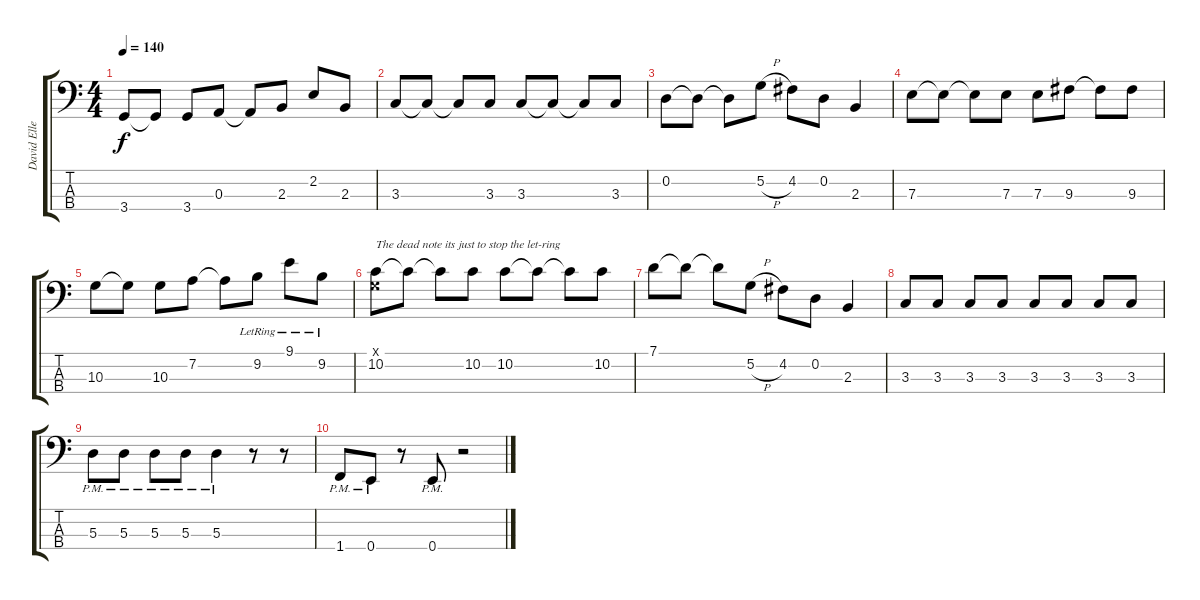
\track ("David Ellefson (Bass)" "David Elle") {instrument electricbasspick}
\staff {score tabs}
\tuning (G2 D2 A1 E1) {hide}
\ts (4 4)
\tempo 140
\clef f4
\ks c
3.4.8{dy f} 3.4{t}.8 3.4.8 0.3.8 0.3{t}.8 2.3.8 2.2.8 2.3.8 |
3.3.8 3.3{t}.8 3.3{t}.8 3.3.8 3.3.8 3.3{t}.8 3.3{t}.8 3.3.8 |
0.2.8 0.2{t}.8 0.2{t}.8 5.2{h}.8 4.2.8 0.2.8 2.3.4 |
7.3.8 7.3{t}.8 7.3{t}.8 7.3.8 7.3.8 9.3.8 9.3{t}.8 9.3.8 |
10.3.8 10.3{t}.8 10.3.8 7.2.8 7.2{t}.8 9.2{lr}.8 9.1{lr}.8 9.2{lr}.8 |
(0.1{x} 10.2).8{txt "The dead note its just to stop the let-ring"} 10.2{t}.8 10.2{t}.8 10.2.8 10.2.8 10.2{t}.8 10.2{t}.8 10.2.8 |
7.1.8 7.1{t}.8 7.1{t}.8 5.2{h}.8 4.2.8 0.2.8 2.3.4 |
3.3.8 3.3.8 3.3.8 3.3.8 3.3.8 3.3.8 3.3.8 3.3.8 |
5.3{pm}.8 5.3{pm}.8 5.3{pm}.8 5.3{pm}.8 5.3{pm}.4 r.8 r.8 |
1.4{pm}.8 0.4{pm}.8 r.8 0.4{pm}.8 r.2
